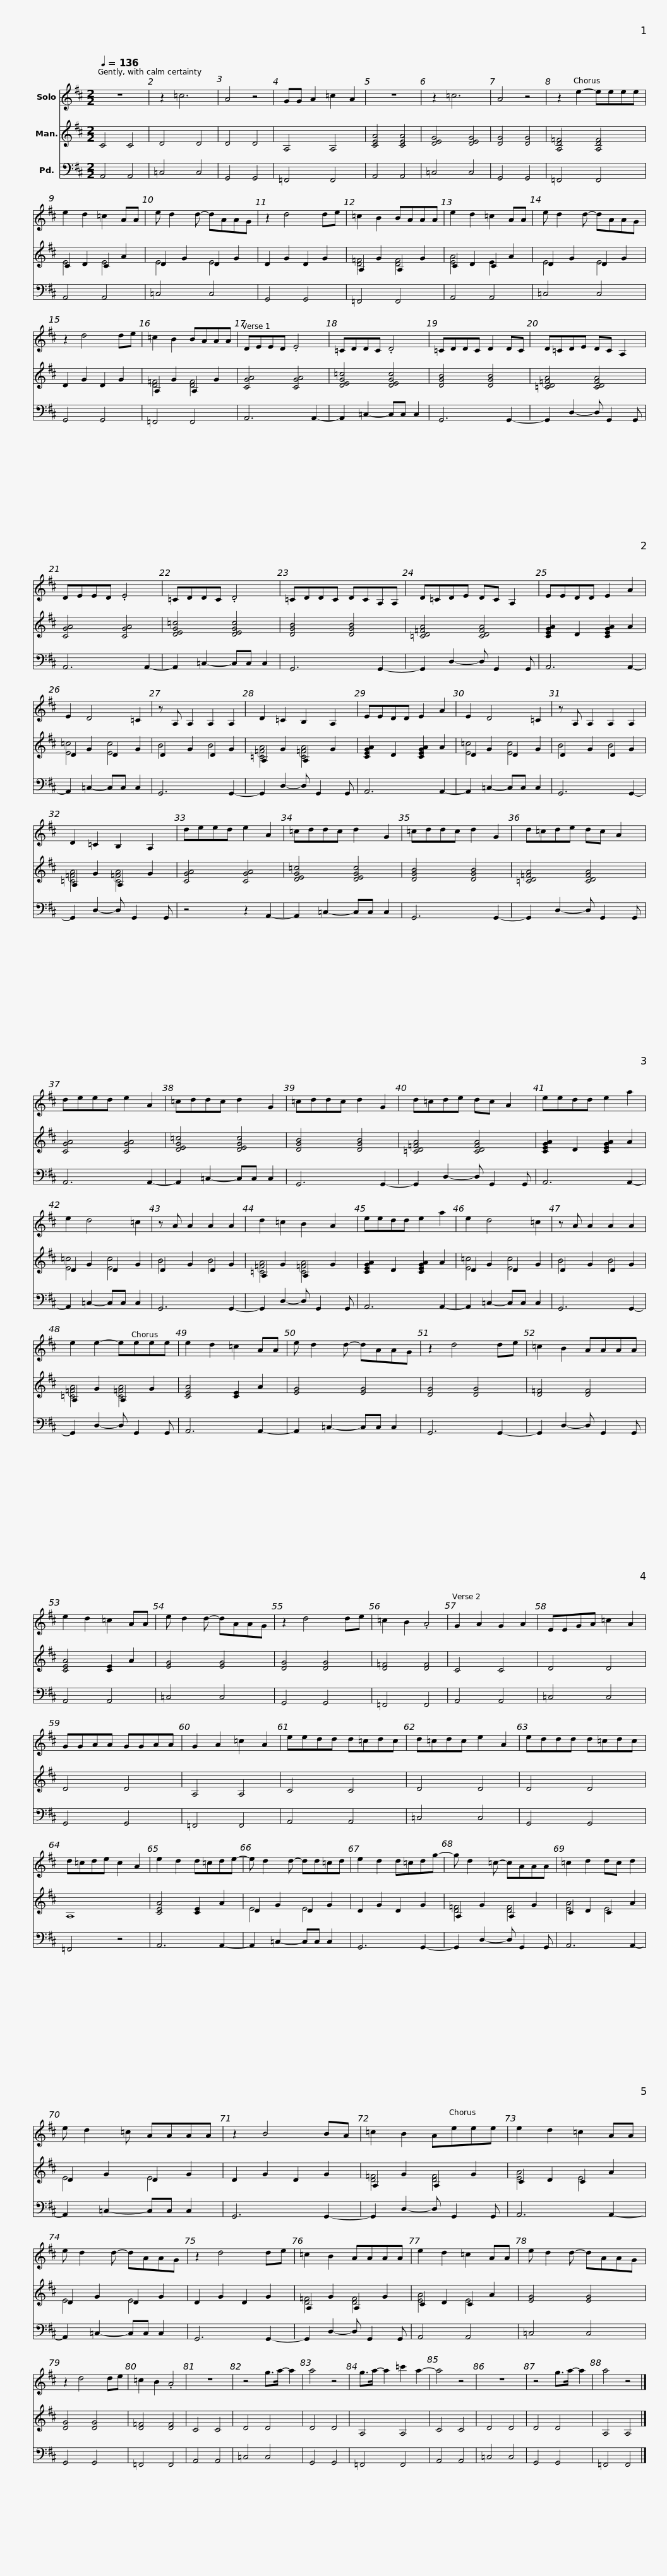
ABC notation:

X:1
%%score 1 ( 2 3 ) 4
L:1/8
Q:1/4=136
M:2/2
I:linebreak $
K:D
V:1 treble
V:2 treble
V:3 treble
V:4 bass
V:1
 z8 | z2 =c6 | A4 z4 | GG A2 =c2 A2 | z8 | %5
 z2 =c6 | A4 z4 | z2 e2- eeee | e2 d2 =c2 AA |$ e d2 d- dAAG | %10
 z2 d4 de | =c2 B2 BAAA | e2 d2 =c2 AA | e d2 d- dAAG | z2 d4 de |$ %15
 =c2 B2 BAAA | DEED .E4 | =CDDC .D4 | =CDDC D2 DC | D=CDE DC A,2 |$ %20
 DEED .E4 | =CDDC .D4 | =CDDC DCA,A, | D=CDE DC A,2 | EEDD E2 A2 |$ %25
 E2 D4 =C2 | z A, A,2 A,2 A,2 | D2 =C2 B,2 A,2 | EEDD E2 A2 | E2 D4 =C2 | %30
 z A, A,2 A,2 A,2 |$ D2 =C2 B,2 A,2 | deed e2 A2 | =cddc d2 G2 | =cddc d2 G2 | %35
 d=cde dc A2 | deed e2 A2 |$ =cddc d2 G2 | =cddc d2 G2 | d=cde dc A2 | %40
 eedd e2 a2 | e2 d4 =c2 | z A A2 A2 A2 |$ d2 =c2 B2 A2 | eedd e2 a2 | %45
 e2 d4 =c2 | z A A2 A2 A2 | e2 e2- eeee | e2 d2 =c2 AA |$ e d2 d- dAAG | %50
 z2 d4 de | =c2 B2 AAAA | e2 d2 =c2 AA | e d2 d- dAAG | z2 d4 de | %55
 =c2 B2 .A4 |$ G2 A2 G2 A2 | EEGA =c2 A2 | GGAA GGAA | G2 A2 =c2 A2 | %60
 eedd d=cdc | d=cdc e2 A2 |$ eddd d=cdc | d=cde c2 A2 | e2 d2 d=cde- | %65
 e d2 d- dd=cd | e2 d2 d=cdg- |$ g d2 =c- cAAA | =c2 d2 dc d2 | e d2 =c AAAA | %70
 z2 B4 BA | =c2 B2 Aeee | e2 d2 =c2 AA |$ e d2 d- dAAG | z2 d4 de | %75
 =c2 B2 AAAA | e2 d2 =c2 AA | e d2 d- dAAG | z2 d4 de | =c2 B2 .A4 |$ %80
 z8 | z4 g>a- a2 | a4 z4 | g>a- a2 =c'2 a2- | a4 z4 | %85
 z8 | z4 g>a- a2 | a4 z4 |] %88
V:2
 C4 C4 | D4 D4 | D4 D4 | A,4 A,4 | [CEA]4 [CEA]4 | %5
 [DEG]4 [DEG]4 | [DG]4 [DG]4 | [A,D=F]4 [A,DF]4 | C2 D2 C2 A2 |$ D2 G2 D2 G2 | %10
 D2 G2 D2 G2 | A,2 G2 A,2 G2 | C2 D2 C2 A2 | D2 G2 D2 G2 | D2 G2 D2 G2 |$ %15
 A,2 G2 A,2 G2 | [CGA]4 [CGA]4 | [DEG=c]4 [DEGc]4 | [DGB]4 [DGB]4 | [=CD=FA]4 [CDFA]4 |$ %20
 [CGA]4 [CGA]4 | [DEG=c]4 [DEGc]4 | [DGB]4 [DGB]4 | [=CD=FA]4 [CDFA]4 | [CEGA]2 D2 [CEGA]2 A2 |$ %25
 D2 G2 D2 G2 | D2 G2 D2 G2 | A,2 G2 A,2 G2 | [CEGA]2 D2 [CEGA]2 A2 | D2 G2 D2 G2 | %30
 D2 G2 D2 G2 |$ A,2 G2 A,2 G2 | [CGA]4 [CGA]4 | [DEG=c]4 [DEGc]4 | [DGB]4 [DGB]4 | %35
 [=CD=FA]4 [CDFA]4 | [CGA]4 [CGA]4 |$ [DEG=c]4 [DEGc]4 | [DGB]4 [DGB]4 | [=CD=FA]4 [CDFA]4 | %40
 [CEGA]2 D2 [CEGA]2 A2 | D2 G2 D2 G2 | D2 G2 D2 G2 |$ A,2 G2 A,2 G2 | [CEGA]2 D2 [CEGA]2 A2 | %45
 D2 G2 D2 G2 | D2 G2 D2 G2 | A,2 G2 A,2 G2 | [CEA]4 [CE]2 A2 |$ [EG]4 [EG]4 | %50
 [DG]4 [DG]4 | [D=F]4 [DF]4 | [CEA]4 [CE]2 A2 | [EG]4 [EG]4 | [DG]4 [DG]4 | %55
 [D=F]4 [DF]4 |$ C4 C4 | D4 D4 | D4 D4 | A,4 A,4 | %60
 C4 C4 | D4 D4 |$ D4 D4 | A,8 | [CEA]4 [CE]2 A2 | %65
 D2 G2 D2 G2 | D2 G2 D2 G2 |$ A,2 G2 A,2 G2 | C2 D2 C2 A2 | D2 G2 D2 G2 | %70
 D2 G2 D2 G2 | A,2 G2 A,2 G2 | C2 D2 C2 A2 |$ D2 G2 D2 G2 | D2 G2 D2 G2 | %75
 A,2 G2 A,2 G2 | C2 D2 C2 A2 | [EG]4 [EG]4 | [DG]4 [DG]4 | [D=F]4 [DF]4 |$ %80
 C4 C4 | D4 D4 | D4 D4 | A,4 A,4 | C4 C4 | %85
 D4 D4 | D4 D4 | A,4 A,4 |] %88
V:3
 x8 | x8 | x8 | x8 | x8 | %5
 x8 | x8 | x8 | E4 E4 |$ E4 E4 | %10
 x8 | [D=F]4 [DF]4 | [EA]4 E2 x2 | E4 E4 | x8 |$ %15
 [D=F]4 [DF]4 | x8 | x8 | x8 | x8 |$ %20
 x8 | x8 | x8 | x8 | x8 |$ %25
 [E=c]4 [Ec]4 | B4 B4 | [=C=FA]4 [C=FA]4 | x8 | [E=c]4 [Ec]4 | %30
 B4 B4 |$ [=C=FA]4 [C=FA]4 | x8 | x8 | x8 | %35
 x8 | x8 |$ x8 | x8 | x8 | %40
 x8 | [E=c]4 [Ec]4 | B4 B4 |$ [=C=FA]4 [C=FA]4 | x8 | %45
 [E=c]4 [Ec]4 | B4 B4 | [=C=FA]4 [C=FA]4 | x8 |$ x8 | %50
 x8 | x8 | x8 | x8 | x8 | %55
 x8 |$ x8 | x8 | x8 | x8 | %60
 x8 | x8 |$ x8 | x8 | x8 | %65
 E4 E4 | x8 |$ [D=F]4 [DF]4 | [EA]4 E4 | E4 E4 | %70
 x8 | [D=F]4 [DF]4 | [EA]4 E4 |$ E4 E4 | x8 | %75
 [D=F]4 [DF]4 | [EA]4 E4 | x8 | x8 | x8 |$ %80
 x8 | x8 | x8 | x8 | x8 | %85
 x8 | x8 | x8 |] %88
V:4
 A,,4 A,,4 | =C,4 C,4 | G,,4 G,,4 | =F,,4 F,,4 | A,,4 A,,4 | %5
 =C,4 C,4 | G,,4 G,,4 | =F,,4 F,,4 | A,,4 A,,4 |$ =C,4 C,4 | %10
 G,,4 G,,4 | =F,,4 F,,4 | A,,4 A,,4 | =C,4 C,4 | G,,4 G,,4 |$ %15
 =F,,4 F,,4 | A,,6 A,,2- | A,,2 =C,2- C,C, C,2 | G,,6 G,,2- | G,,2 D,2- D, G,,2 G,, |$ %20
 A,,6 A,,2- | A,,2 =C,2- C,C, C,2 | G,,6 G,,2- | G,,2 D,2- D, G,,2 G,, | A,,6 A,,2- |$ %25
 A,,2 =C,2- C,C, C,2 | G,,6 G,,2- | G,,2 D,2- D, G,,2 G,, | A,,6 A,,2- | A,,2 =C,2- C,C, C,2 | %30
 G,,6 G,,2- |$ G,,2 D,2- D, G,,2 G,, | z4 z2 A,,2- | A,,2 =C,2- C,C, C,2 | G,,6 G,,2- | %35
 G,,2 D,2- D, G,,2 G,, | A,,6 A,,2- |$ A,,2 =C,2- C,C, C,2 | G,,6 G,,2- | G,,2 D,2- D, G,,2 G,, | %40
 A,,6 A,,2- | A,,2 =C,2- C,C, C,2 | G,,6 G,,2- |$ G,,2 D,2- D, G,,2 G,, | A,,6 A,,2- | %45
 A,,2 =C,2- C,C, C,2 | G,,6 G,,2- | G,,2 D,2- D, G,,2 G,, | A,,6 A,,2- |$ A,,2 =C,2- C,C, C,2 | %50
 G,,6 G,,2- | G,,2 D,2- D, G,,2 G,, | A,,4 A,,4 | =C,4 C,4 | G,,4 G,,4 | %55
 =F,,4 F,,4 |$ A,,4 A,,4 | =C,4 C,4 | G,,4 G,,4 | =F,,4 F,,4 | %60
 A,,4 A,,4 | =C,4 C,4 |$ G,,4 G,,4 | =F,,4 z4 | A,,6 A,,2- | %65
 A,,2 =C,2- C,C, C,2 | G,,6 G,,2- |$ G,,2 D,2- D, G,,2 G,, | A,,6 A,,2- | A,,2 =C,2- C,C, C,2 | %70
 G,,6 G,,2- | G,,2 D,2- D, G,,2 G,, | A,,6 A,,2- |$ A,,2 =C,2- C,C, C,2 | G,,6 G,,2- | %75
 G,,2 D,2- D, G,,2 G,, | A,,4 A,,4 | =C,4 C,4 | G,,4 G,,4 | =F,,4 F,,4 |$ %80
 A,,4 A,,4 | =C,4 C,4 | G,,4 G,,4 | =F,,4 F,,4 | A,,4 A,,4 | %85
 =C,4 C,4 | G,,4 G,,4 | =F,,4 F,,4 |] %88
